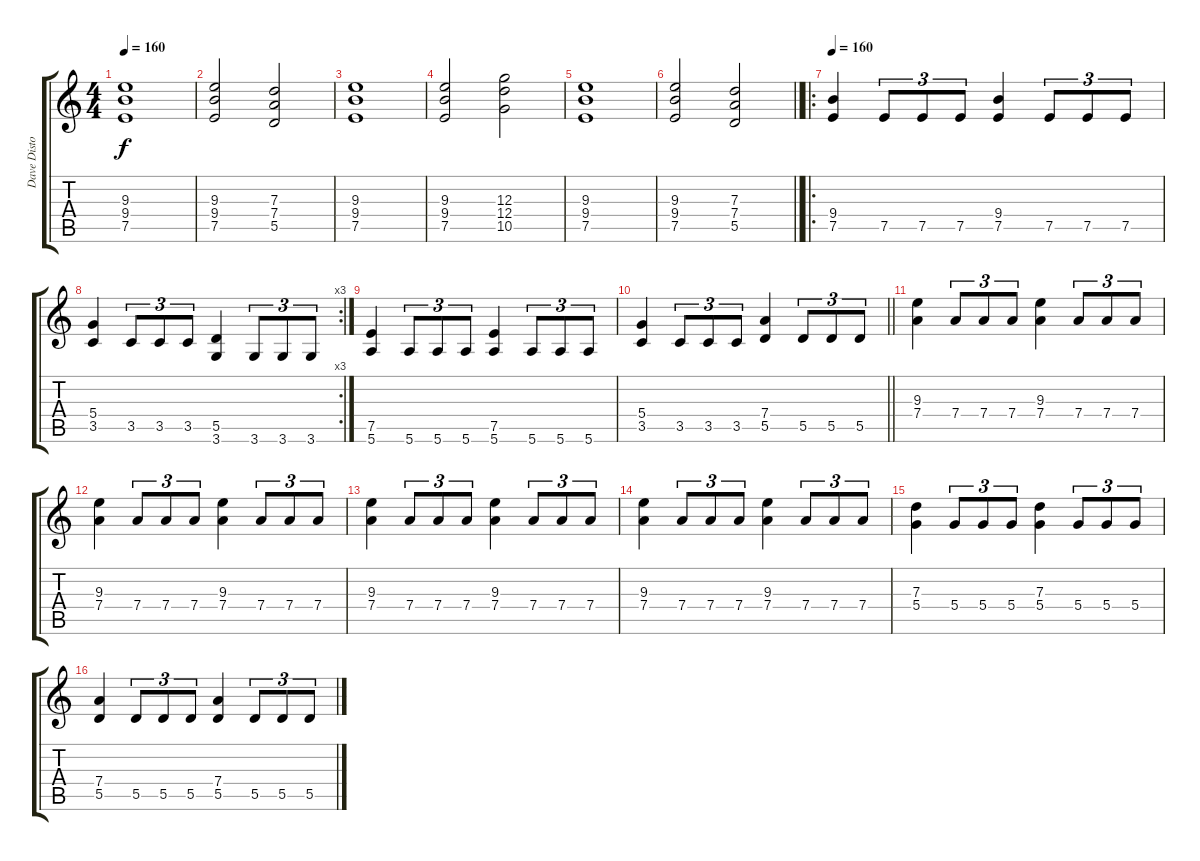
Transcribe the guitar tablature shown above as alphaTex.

\track ("Dave Distortion (Guitar Distortion)" "Dave Disto") {instrument distortionguitar}
\staff {score tabs}
\tuning (E4 B3 G3 D3 A2 E2) {hide}
\ts (4 4)
\tempo 160
\clef g2
\ks c
(9.3 9.4 7.5).1{dy f} |
(9.3 9.4 7.5).2 (7.3 7.4 5.5).2 |
(9.3 9.4 7.5).1 |
(9.3 9.4 7.5).2 (12.3 12.4 10.5).2 |
(9.3 9.4 7.5).1 |
\barLineRight lightlight
(9.3 9.4 7.5).2 (7.3 7.4 5.5).2 |
\ro
\tempo 160
(9.4 7.5).4 7.5.8{tu (3 2)} 7.5.8{tu (3 2)} 7.5.8{tu (3 2)} (9.4 7.5).4 7.5.8{tu (3 2)} 7.5.8{tu (3 2)} 7.5.8{tu (3 2)} |
\rc 3
(5.4 3.5).4 3.5.8{tu (3 2)} 3.5.8{tu (3 2)} 3.5.8{tu (3 2)} (5.5 3.6).4 3.6.8{tu (3 2)} 3.6.8{tu (3 2)} 3.6.8{tu (3 2)} |
(7.5 5.6).4 5.6.8{tu (3 2)} 5.6.8{tu (3 2)} 5.6.8{tu (3 2)} (7.5 5.6).4 5.6.8{tu (3 2)} 5.6.8{tu (3 2)} 5.6.8{tu (3 2)} |
\barLineRight lightlight
(5.4 3.5).4 3.5.8{tu (3 2)} 3.5.8{tu (3 2)} 3.5.8{tu (3 2)} (7.4 5.5).4 5.5.8{tu (3 2)} 5.5.8{tu (3 2)} 5.5.8{tu (3 2)} |
(9.3 7.4).4 7.4.8{tu (3 2)} 7.4.8{tu (3 2)} 7.4.8{tu (3 2)} (9.3 7.4).4 7.4.8{tu (3 2)} 7.4.8{tu (3 2)} 7.4.8{tu (3 2)} |
(9.3 7.4).4 7.4.8{tu (3 2)} 7.4.8{tu (3 2)} 7.4.8{tu (3 2)} (9.3 7.4).4 7.4.8{tu (3 2)} 7.4.8{tu (3 2)} 7.4.8{tu (3 2)} |
(9.3 7.4).4 7.4.8{tu (3 2)} 7.4.8{tu (3 2)} 7.4.8{tu (3 2)} (9.3 7.4).4 7.4.8{tu (3 2)} 7.4.8{tu (3 2)} 7.4.8{tu (3 2)} |
(9.3 7.4).4 7.4.8{tu (3 2)} 7.4.8{tu (3 2)} 7.4.8{tu (3 2)} (9.3 7.4).4 7.4.8{tu (3 2)} 7.4.8{tu (3 2)} 7.4.8{tu (3 2)} |
(7.3 5.4).4 5.4.8{tu (3 2)} 5.4.8{tu (3 2)} 5.4.8{tu (3 2)} (7.3 5.4).4 5.4.8{tu (3 2)} 5.4.8{tu (3 2)} 5.4.8{tu (3 2)} |
(7.4 5.5).4 5.5.8{tu (3 2)} 5.5.8{tu (3 2)} 5.5.8{tu (3 2)} (7.4 5.5).4 5.5.8{tu (3 2)} 5.5.8{tu (3 2)} 5.5.8{tu (3 2)}
